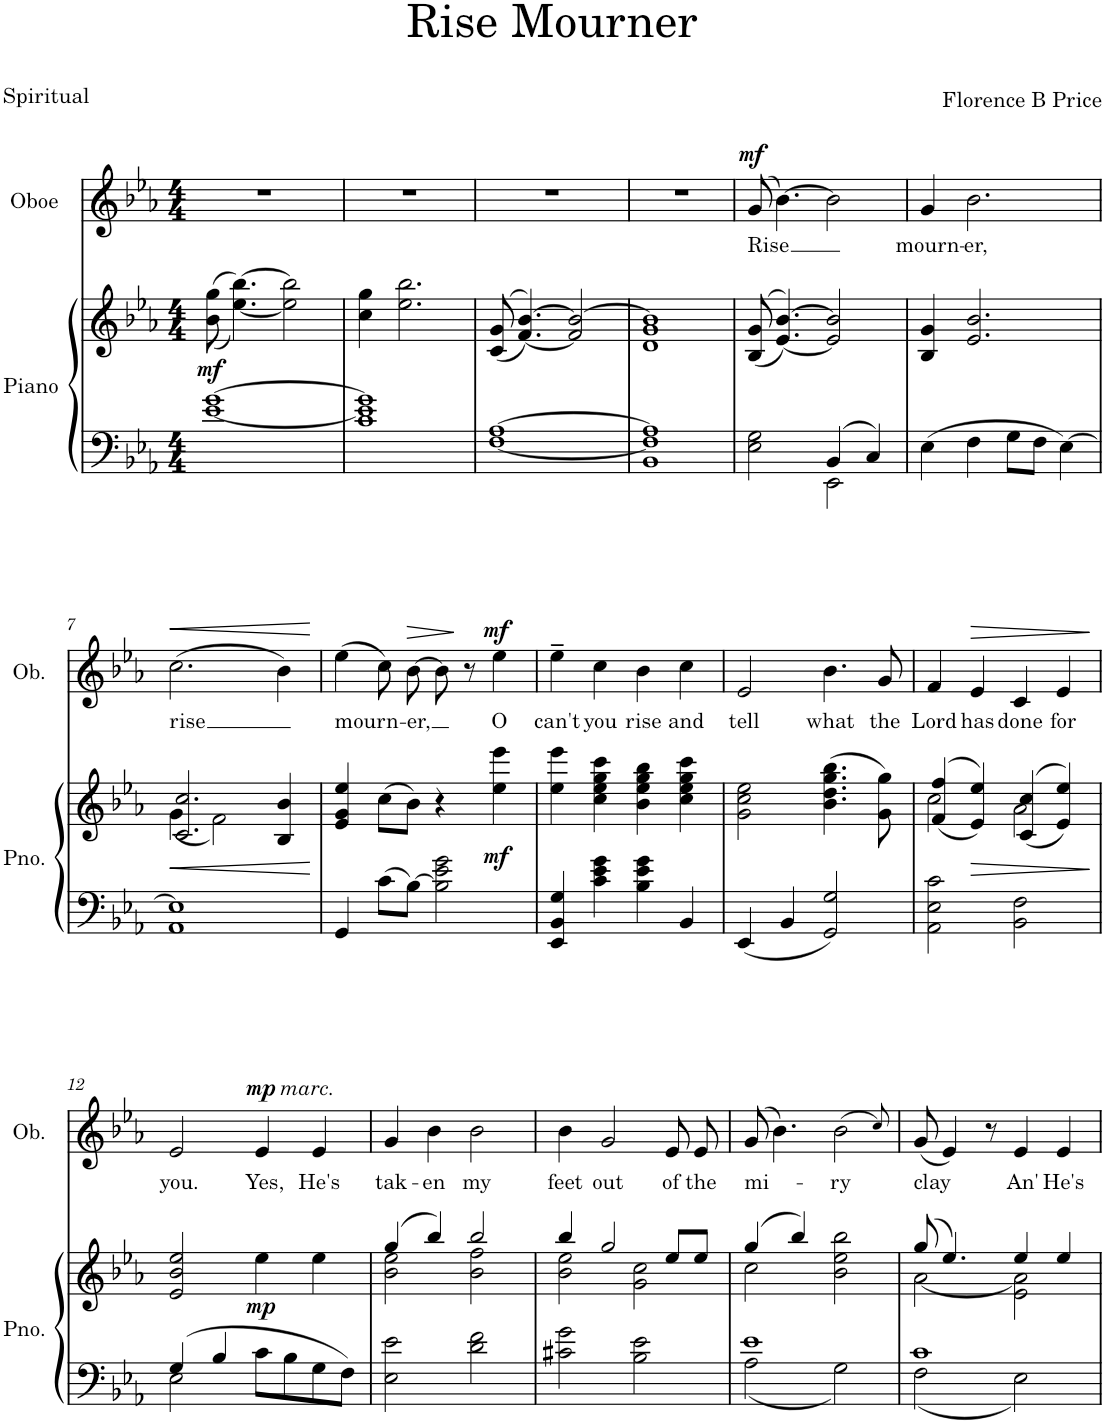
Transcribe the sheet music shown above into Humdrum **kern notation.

**kern	**kern	**dynam	**kern	**text	**dynam
*part2	*part2	*part2	*part1	*part1	*part1
*staff3	*staff2	*staff2/3	*staff1	*staff1	*staff1
*I"Piano	*	*	*I"Oboe	*	*
*I'Pno.	*	*	*I'Ob.	*	*
*clefF4	*clefG2	*	*clefG2	*	*
*k[b-e-a-]	*k[b-e-a-]	*	*k[b-e-a-]	*	*
*M4/4	*M4/4	*	*M4/4	*	*
=1	=1	=1	=1	=1	=1
!	!	!LO:HP:b	!	!	!
!	!	!LO:DY:n=1:b	!	!	!
[1e- [1g	(<(8b-\ 8gg\	> mf	1r	.	.
.	[4.ee-\ [4.bb-\))	.	.	.	.
.	2ee-\] 2bb-\]	.	.	.	.
=2	=2	=2	=2	=2	=2
1c 1e-] 1g]	4cc\ 4gg\	.	1r	.	.
.	2.ee-\ 2.bb-\	.	.	.	.
=3	=3	=3	=3	=3	=3
[1F [1A-	(>(8c/ 8g/	.	1r	.	.
.	[4.f/ [4.b-/))	.	.	.	.
.	2f/] 2b-/_	.	.	.	.
=4	=4	=4	=4	=4	=4
1BB- 1F] 1A-]	1d 1g 1b-]	.	1r	.	.
=5	=5	=5	=5	=5	=5
*^	*	*	*	*	*
!	!	!	!	!	!LO:LY:b	!LO:DY:a
2E-\ 2G\	2ryy	(>(8B-/ 8g/	.	(8g/	Rise	mf
.	.	[4.e-/ [4.b-/))	.	[4.b-\)	.	.
4BB-/	2EE-\	2e-/] 2b-/]	.	2b-\]	.	.
4C/	.	.	.	.	.	.
*v	*v	*	*	*	*	*
=6	=6	=6	=6	=6	=6
!	!	!	!	!LO:LY:b	!
4E-\	4B-/ 4g/	.	4g/	mourn-	.
!	!	!	!	!LO:LY:b	!
4F\	2.e-/ 2.b-/	.	2.b-\	-er,	.
8G\L	.	.	.	.	.
8F\J	.	.	.	.	.
[4E-\	.	.	.	.	.
!!LO:LB:g=z
=7	=7	=7	=7	=7	=7
!	!	!LO:HP:b	!	!LO:LY:b	!LO:HP:b
*	*^	*	*	*	*
1AA- 1E-]	2.c/ 2.cc/	(4g\	<	(2.cc\	rise	<
.	.	2f\)	.	.	.	.
.	4B-/ 4b-/	4ryy	.	4b-\)	.	.
*	*v	*v	*	*	*	*
.	.	]	.	.	[
=8	=8	=8	=8	=8	=8
!	!	!	!	!LO:LY:b	!
4GG/	4e-/ 4g/ 4ee-/	.	(4ee-\	mourn-	.
8c\L	(8cc\L	.	8cc\L)	.	.
!	!	!	!	!LO:LY:b	!LO:HP:b
[8B-\J	8b-\J)	.	[8b-\J	-er,	>
2B-\] 2e-\ 2g\	4r	.	8b-\]	.	.
.	.	.	8r	.	]
!	!	!LO:DY:b	!	!LO:LY:b	!LO:DY:a
.	4ee-\ 4eee-\	mf	4ee-\	O	mf
=9	=9	=9	=9	=9	=9
!	!	!	!	!LO:LY:b	!
4EE-/ 4BB-/ 4G/	4ee-\ 4eee-\	.	4ee-~\	can't	.
!	!	!	!	!LO:LY:b	!
4c\ 4e-\ 4g\	4cc\ 4ee-\ 4gg\ 4ccc\	.	4cc\	you	.
!	!	!	!	!LO:LY:b	!
4B-\ 4e-\ 4g\	4b-\ 4ee-\ 4gg\ 4bb-\	.	4b-\	rise	.
!	!	!	!	!LO:LY:b	!
4BB-/	4cc\ 4ee-\ 4gg\ 4ccc\	.	4cc\	and	.
=10	=10	=10	=10	=10	=10
!	!	!	!	!LO:LY:b	!
4EE-/	2g\ 2cc\ 2ee-\	.	2e-/	tell	.
4BB-/	.	.	.	.	.
!	!	!	!	!LO:LY:b	!
2GG/ 2G/	(4.b-\ 4.dd\ 4.gg\ 4.bb-\	.	4.b-\	what	.
!	!	!	!	!LO:LY:b	!
.	8g\ 8gg\)	.	8g/	the	.
=11	=11	=11	=11	=11	=11
*	*^	*	*	*	*
!	!	!	!	!	!LO:LY:b	!
2AA-\ 2E-\ 2c\	(<(4f/ 4ff/	2cc\	.	4f/	Lord	.
!	!	!	!	!	!LO:LY:b	!LO:HP:b
.	4e-/ 4ee-/))	.	.	4e-/	has	>
!	!	!	!	!	!LO:LY:b	!
2BB-\ 2F\	(<(4c/ 4cc/	2a-\	.	4c/	done	.
!	!	!	!	!	!LO:LY:b	!
.	4e-/ 4ee-/))	.	.	4e-/	for	.
*	*v	*v	*	*	*	*
.	.	[	.	.	]
!!LO:LB:g=z
=12	=12	=12	=12	=12	=12
*^	*	*	*	*	*
!	!	!	!	!	!LO:LY:b	!
4G/	2E-\	2e-/ 2b-/ 2ee-/	.	2e-/	you.	.
4B-/	.	.	.	.	.	.
!	!	!	!	!LO:TX:a:i:t=marc.	!	!
!	!	!	!LO:DY:b	!	!LO:LY:b	!LO:DY:a
8c\L	2ryy	4ee-\	mp	4e-/	Yes,	mp
8B-\	.	.	.	.	.	.
!	!	!	!	!	!LO:LY:b	!
8G\	.	4ee-\	.	4e-/	He's	.
8F\J	.	.	.	.	.	.
*v	*v	*	*	*	*	*
=13	=13	=13	=13	=13	=13
*	*^	*	*	*	*
!	!	!	!	!	!LO:LY:b	!
2E-\ 2e-\	(4gg/	2b-\ 2ee-\	.	4g/	tak-	.
!	!	!	!	!	!LO:LY:b	!
.	4bb-/)	.	.	4b-\	-en	.
!	!	!	!	!	!LO:LY:b	!
2d\ 2f\	2bb-/	2b-\ 2ff\	.	2b-\	my	.
=14	=14	=14	=14	=14	=14	=14
!	!	!	!	!	!LO:LY:b	!
2c#X\ 2g\	4bb-/	2b-\ 2ee-\	.	4b-\	feet	.
!	!	!	!	!	!LO:LY:b	!
.	2gg/	.	.	2g/	out	.
2B-\ 2e-\	.	2g\ 2cc\	.	.	.	.
!	!	!	!	!	!LO:LY:b	!
.	8ee-/L	.	.	8e-/L	of	.
!	!	!	!	!	!LO:LY:b	!
.	8ee-/J	.	.	8e-/J	the	.
=15	=15	=15	=15	=15	=15	=15
*^	*	*	*	*	*	*
!	!	!	!	!	!	!LO:LY:b	!
1e-	2A-\	(4gg/	2cc\	.	(8g/	mi-	.
.	.	.	.	.	4.b-\)	.	.
.	.	4bb-/)	.	.	.	.	.
!	!	!	!	!	!	!LO:LY:b	!
.	2G\	2b-\ 2ee-\ 2bb-\	2ryy	.	(2b-\	-ry	.
.	.	.	.	.	8qcc/)	.	.
=16	=16	=16	=16	=16	=16	=16	=16
!	!	!	!	!	!	!LO:LY:b	!
1c	2F\	(8gg/	[2a-\	.	(8g/	clay	.
.	.	4.ee-/)	.	.	4e-/)	.	.
.	.	.	.	.	8r	.	.
!	!	!	!	!	!	!LO:LY:b	!
.	2E-\	4ee-/	2e-\ 2a-\]	.	4e-/	An'	.
!	!	!	!	!	!	!LO:LY:b	!
.	.	4ee-/	.	.	4e-/	He's	.
*v	*v	*	*	*	*	*	*
*	*v	*v	*	*	*	*
=	=	=	=	=	=
*-	*-	*-	*-	*-	*-
